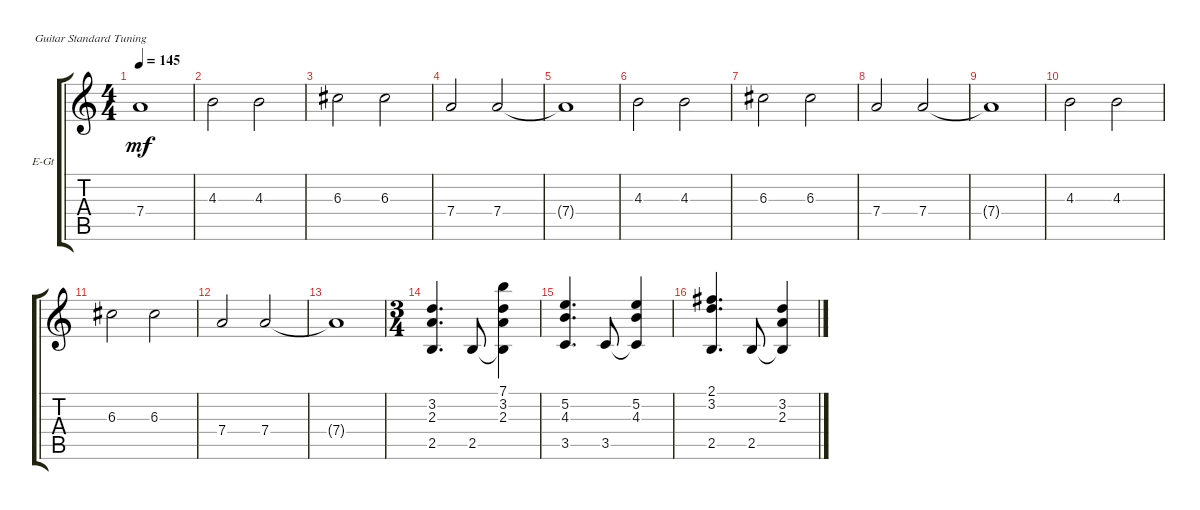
\defaultSystemsLayout 4
\bracketExtendMode groupsimilarinstruments
\firstSystemTrackNameOrientation horizontal
\otherSystemsTrackNameOrientation horizontal
\track ("Guitar 1" "E-Gt") {instrument electricguitarclean}
\staff {score tabs}
\tuning (E4 B3 G3 D3 A2 E2)
\ts (4 4)
\tempo 145
\clef g2
\ks c
7.4{t}.1{dy mf} |
4.3.2 4.3.2 |
6.3.2 6.3.2 |
7.4.2 7.4.2 |
7.4{t}.1 |
4.3.2 4.3.2 |
6.3.2 6.3.2 |
7.4.2 7.4.2 |
7.4{t}.1 |
4.3.2 4.3.2 |
6.3.2 6.3.2 |
7.4.2 7.4.2 |
7.4{t}.1 |
\ts (3 4)
(3.2 2.5 2.3).4{d} 2.5.8 (3.2 2.5{t} 7.1 2.3).4 |
(3.5 5.2 4.3).4{d} 3.5.8 (3.5{t} 5.2 4.3).4 |
(2.5 2.1 3.2).4{d} 2.5.8 (2.5{t} 3.2 2.3).4
